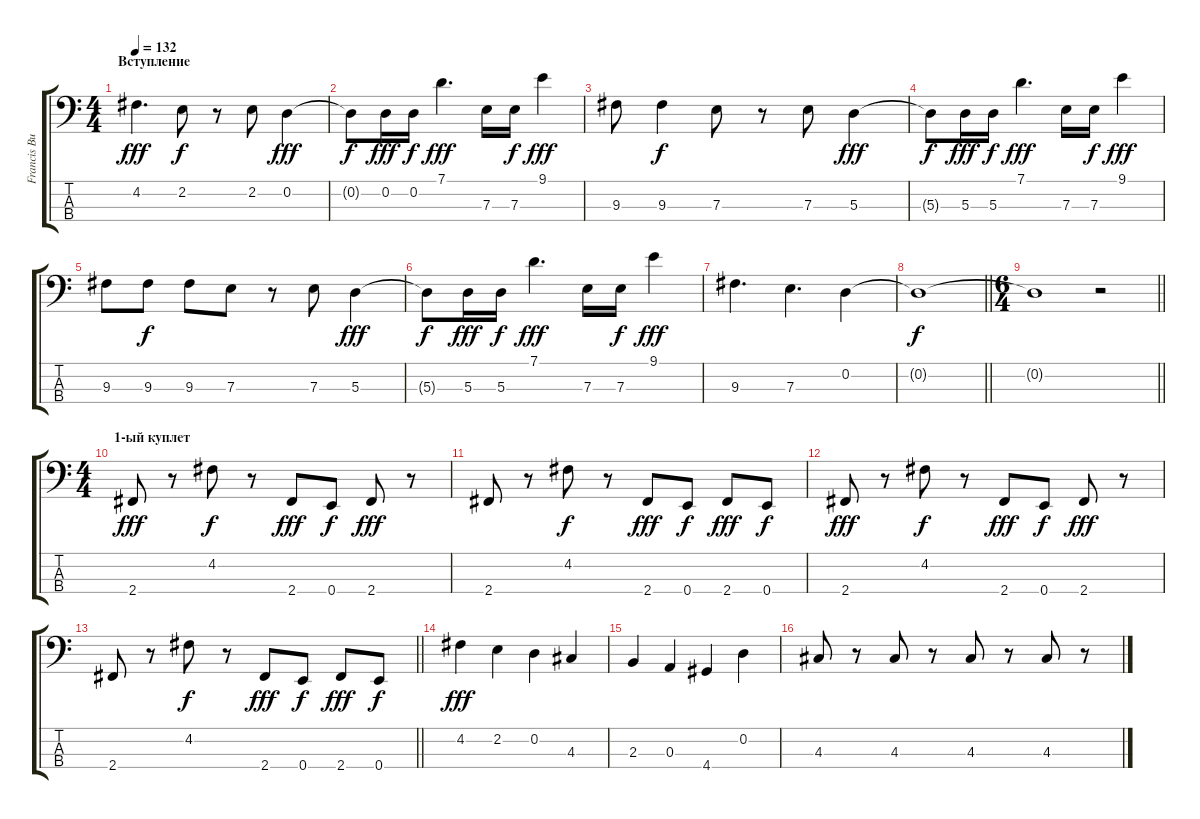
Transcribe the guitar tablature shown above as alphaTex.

\track ("Francis Bucholz" "Francis Bu") {instrument electricbasspick}
\staff {score tabs}
\tuning (G2 D2 A1 E1) {hide}
\ts (4 4)
\section ("" "Вступление")
\tempo 132
\clef f4
\ks c
4.2.4{d dy fff instrument electricbasspick} 2.2.8{dy f} r.8 2.2.8 0.2.4{dy fff} |
0.2{t}.8{dy f} 0.2.16{dy fff} 0.2.16{dy f} 7.1.4{d dy fff} 7.3.16 7.3.16{dy f} 9.1.4{dy fff} |
9.3.8 9.3.4{dy f} 7.3.8 r.8 7.3.8 5.3.4{dy fff} |
5.3{t}.8{dy f} 5.3.16{dy fff} 5.3.16{dy f} 7.1.4{d dy fff} 7.3.16 7.3.16{dy f} 9.1.4{dy fff} |
9.3.8 9.3.8{dy f} 9.3.8 7.3.8 r.8 7.3.8 5.3.4{dy fff} |
5.3{t}.8{dy f} 5.3.16{dy fff} 5.3.16{dy f} 7.1.4{d dy fff} 7.3.16 7.3.16{dy f} 9.1.4{dy fff} |
9.3.4{d} 7.3.4{d} 0.2.4 |
\barLineRight lightlight
0.2{t}.1{dy f} |
\ts (6 4)
\barLineRight lightlight
0.2{t}.1 r.2 |
\ts (4 4)
\section ("" "1-ый куплет")
2.4.8{dy fff} r.8 4.2.8{dy f} r.8 2.4.8{dy fff} 0.4.8{dy f} 2.4.8{dy fff} r.8 |
2.4.8 r.8 4.2.8{dy f} r.8 2.4.8{dy fff} 0.4.8{dy f} 2.4.8{dy fff} 0.4.8{dy f} |
2.4.8{dy fff} r.8 4.2.8{dy f} r.8 2.4.8{dy fff} 0.4.8{dy f} 2.4.8{dy fff} r.8 |
\barLineRight lightlight
2.4.8 r.8 4.2.8{dy f} r.8 2.4.8{dy fff} 0.4.8{dy f} 2.4.8{dy fff} 0.4.8{dy f} |
4.2.4{dy fff} 2.2.4 0.2.4 4.3.4 |
2.3.4 0.3.4 4.4.4 0.2.4 |
4.3.8 r.8 4.3.8 r.8 4.3.8 r.8 4.3.8 r.8
